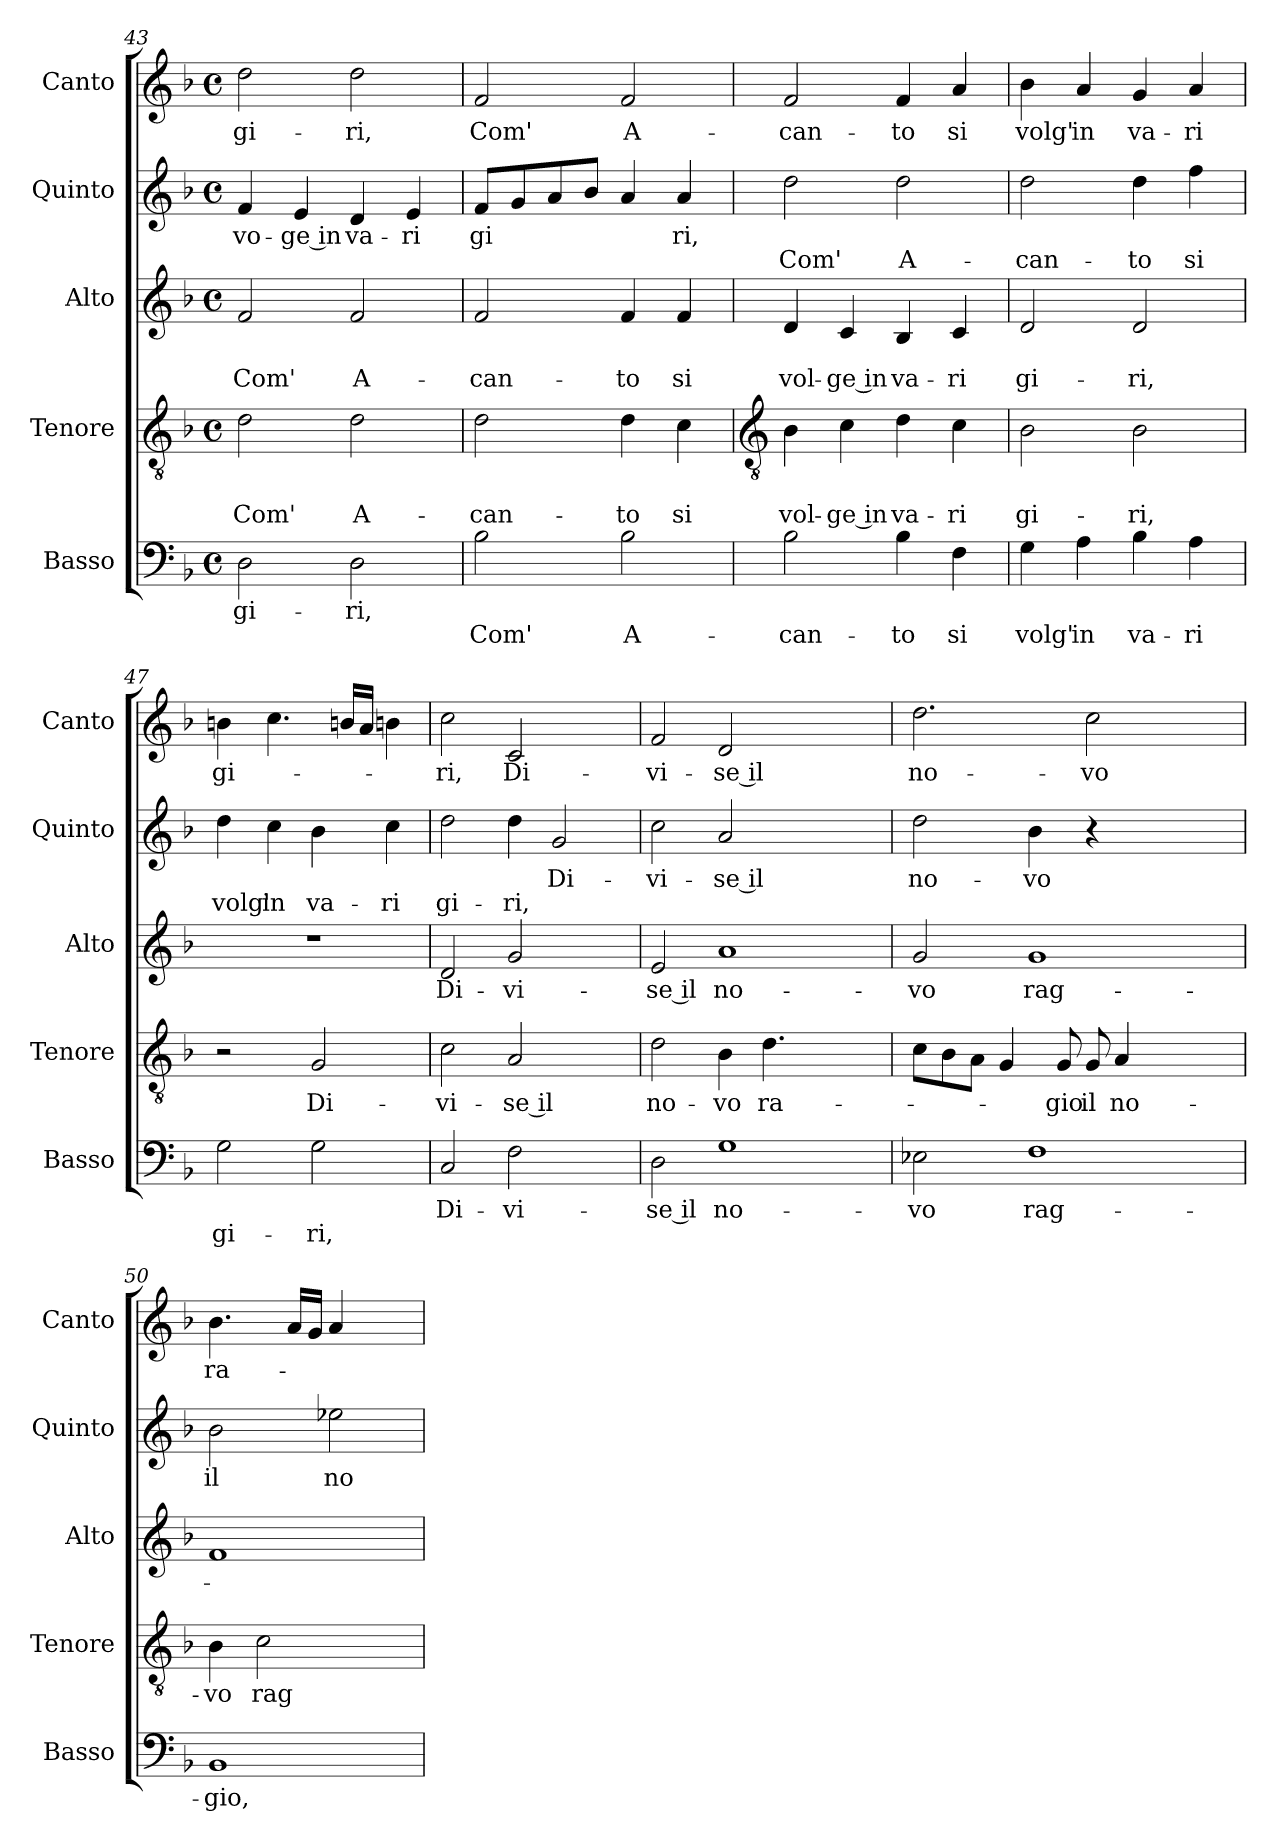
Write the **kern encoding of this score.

**kern	**text	**text	**kern	**text	**text	**kern	**text	**text	**kern	**text	**text	**kern	**text
*part5	*part5	*part5	*part4	*part4	*part4	*part3	*part3	*part3	*part2	*part2	*part2	*part1	*part1
*staff5	*staff5	*staff5	*staff4	*staff4	*staff4	*staff3	*staff3	*staff3	*staff2	*staff2	*staff2	*staff1	*staff1
*I"Basso	*	*	*I"Tenore	*	*	*I"Alto	*	*	*I"Quinto	*	*	*I"Canto	*
*I'Basso	*	*	*I'Tenore	*	*	*I'Alto	*	*	*I'Quinto	*	*	*I'Canto	*
*clefF4	*	*	*clefGv2	*	*	*clefG2	*	*	*clefG2	*	*	*clefG2	*
*k[b-]	*	*	*k[b-]	*	*	*k[b-]	*	*	*k[b-]	*	*	*k[b-]	*
*F:	*	*	*F:	*	*	*F:	*	*	*F:	*	*	*F:	*
*M4/4	*	*	*M4/4	*	*	*M4/4	*	*	*M4/4	*	*	*M4/4	*
*met(c)	*	*	*met(c)	*	*	*met(c)	*	*	*met(c)	*	*	*met(c)	*
=43	=43	=43	=43	=43	=43	=43	=43	=43	=43	=43	=43	=43	=43
!	!LO:LY:b	!	!	!	!LO:LY:b	!	!	!LO:LY:b	!	!LO:LY:b	!	!	!LO:LY:b
2D	gi-	.	2d	.	Com'	2f	.	Com'	4f	vo-	.	2dd	gi-
!	!	!	!	!	!	!	!	!	!	!LO:LY:b	!	!	!
.	.	.	.	.	.	.	.	.	4e	-ge in	.	.	.
!	!LO:LY:b	!	!	!	!LO:LY:b	!	!	!LO:LY:b	!	!LO:LY:b	!	!	!LO:LY:b
2D	-ri,	.	2d	.	A-	2f	.	A-	4d	va-	.	2dd	-ri,
!	!	!	!	!	!	!	!	!	!	!LO:LY:b	!	!	!
.	.	.	.	.	.	.	.	.	4e	-ri	.	.	.
=44	=44	=44	=44	=44	=44	=44	=44	=44	=44	=44	=44	=44	=44
!	!	!LO:LY:b	!	!	!LO:LY:b	!	!	!LO:LY:b	!	!LO:LY:b	!	!	!LO:LY:b
2B-	.	Com'	2d	.	-can-	2f	.	-can-	8fL	gi	.	2f	Com'
.	.	.	.	.	.	.	.	.	8g	.	.	.	.
.	.	.	.	.	.	.	.	.	8a	.	.	.	.
.	.	.	.	.	.	.	.	.	8b-J	.	.	.	.
!	!	!LO:LY:b	!	!	!LO:LY:b	!	!	!LO:LY:b	!	!	!	!	!LO:LY:b
2B-	.	A-	4d	.	-to	4f	.	-to	4a	.	.	2f	A-
!	!	!	!	!	!LO:LY:b	!	!	!LO:LY:b	!	!LO:LY:b	!	!	!
.	.	.	4c	.	si	4f	.	si	4a	ri,	.	.	.
!!LO:LB:g=z
=45	=45	=45	=45	=45	=45	=45	=45	=45	=45	=45	=45	=45	=45
*	*	*	*clefGv2	*	*	*	*	*	*	*	*	*	*
!	!	!LO:LY:b	!	!	!LO:LY:b	!	!	!LO:LY:b	!	!	!LO:LY:b	!	!LO:LY:b
2B-	.	-can-	4B-	.	vol-	4d	.	vol-	2dd	.	Com'	2f	-can-
!	!	!	!	!	!LO:LY:b	!	!	!LO:LY:b	!	!	!	!	!
.	.	.	4c	.	-ge in	4c	.	-ge in	.	.	.	.	.
!	!	!LO:LY:b	!	!	!LO:LY:b	!	!	!LO:LY:b	!	!	!LO:LY:b	!	!LO:LY:b
4B-	.	-to	4d	.	va-	4B-	.	va-	2dd	.	A-	4f	-to
!	!	!LO:LY:b	!	!	!LO:LY:b	!	!	!LO:LY:b	!	!	!	!	!LO:LY:b
4F	.	si	4c	.	-ri	4c	.	-ri	.	.	.	4a	si
!!LO:LB:g=z
=46	=46	=46	=46	=46	=46	=46	=46	=46	=46	=46	=46	=46	=46
!	!	!LO:LY:b	!	!	!LO:LY:b	!	!	!LO:LY:b	!	!	!LO:LY:b	!	!LO:LY:b
4G	.	volg'	2B-	.	gi-	2d	.	gi-	2dd	.	-can-	4b-	volg'
!	!	!LO:LY:b	!	!	!	!	!	!	!	!	!	!	!LO:LY:b
4A	.	in	.	.	.	.	.	.	.	.	.	4a	in
!	!	!LO:LY:b	!	!	!LO:LY:b	!	!	!LO:LY:b	!	!	!LO:LY:b	!	!LO:LY:b
4B-	.	va-	2B-	.	-ri,	2d	.	-ri,	4dd	.	-to	4g	va-
!	!	!LO:LY:b	!	!	!	!	!	!	!	!	!LO:LY:b	!	!LO:LY:b
4A	.	-ri	.	.	.	.	.	.	4ff	.	si	4a	-ri
=47	=47	=47	=47	=47	=47	=47	=47	=47	=47	=47	=47	=47	=47
!	!	!LO:LY:b	!	!	!	!	!	!	!	!	!LO:LY:b	!	!LO:LY:b
2G	.	gi-	2r	.	.	1r	.	.	4dd	.	volg'	4bn	gi-
!	!	!	!	!	!	!	!	!	!	!	!LO:LY:b	!	!
.	.	.	.	.	.	.	.	.	4cc	.	in	4.cc	.
!	!	!LO:LY:b	!	!LO:LY:b	!	!	!	!	!	!	!LO:LY:b	!	!
2G	.	-ri,	2G	Di-	.	.	.	.	4b-	.	va-	.	.
.	.	.	.	.	.	.	.	.	.	.	.	16bnLL	.
.	.	.	.	.	.	.	.	.	.	.	.	16aJJ	.
!	!	!	!	!	!	!	!	!	!	!	!LO:LY:b	!	!
.	.	.	.	.	.	.	.	.	4cc	.	-ri	4bn	.
=48A	=48A	=48A	=48A	=48A	=48A	=48A	=48A	=48A	=48A	=48A	=48A	=48A	=48A
!	!LO:LY:b	!	!	!LO:LY:b	!	!	!LO:LY:b	!	!	!	!LO:LY:b	!	!LO:LY:b
2C	Di-	.	2c	-vi-	.	2d	Di-	.	2dd	.	gi-	2cc	-ri,
!	!LO:LY:b	!	!	!LO:LY:b	!	!	!LO:LY:b	!	!	!	!LO:LY:b	!	!LO:LY:b
2F	-vi-	.	2A	-se il	.	2g	-vi-	.	4dd	.	-ri,	2c	Di-
!	!	!	!	!	!	!	!	!	!	!LO:LY:b	!	!	!
.	.	.	.	.	.	.	.	.	2g	Di-	.	.	.
4ryy	.	.	4ryy	.	.	4ryy	.	.	.	.	.	4ryy	.
=48B	=48B	=48B	=48B	=48B	=48B	=48B	=48B	=48B	=48B	=48B	=48B	=48B	=48B
!	!LO:LY:b	!	!	!LO:LY:b	!	!	!LO:LY:b	!	!	!LO:LY:b	!	!	!LO:LY:b
2D	-se il	.	2d	no-	.	2e	-se il	.	2cc	-vi-	.	2f	-vi-
!	!LO:LY:b	!	!	!LO:LY:b	!	!	!LO:LY:b	!	!	!LO:LY:b	!	!	!LO:LY:b
1G	no-	.	4B-	-vo	.	1a	no-	.	2a	-se il	.	2d	-se il
!	!	!	!	!LO:LY:b	!	!	!	!	!	!	!	!	!
.	.	.	4.d	ra-	.	.	.	.	.	.	.	.	.
.	.	.	.	.	.	.	.	.	2ryy	.	.	2ryy	.
.	.	.	4.ryy	.	.	.	.	.	.	.	.	.	.
=49A	=49A	=49A	=49A	=49A	=49A	=49A	=49A	=49A	=49A	=49A	=49A	=49A	=49A
!	!LO:LY:b	!	!	!	!	!	!LO:LY:b	!	!	!LO:LY:b	!	!	!LO:LY:b
2E-X	-vo	.	8cL	.	.	2g	-vo	.	2dd	no-	.	2.dd	no-
.	.	.	8B-	.	.	.	.	.	.	.	.	.	.
.	.	.	8AJ	.	.	.	.	.	.	.	.	.	.
.	.	.	4G	.	.	.	.	.	.	.	.	.	.
!	!LO:LY:b	!	!	!	!	!	!LO:LY:b	!	!	!LO:LY:b	!	!	!
1F	rag-	.	.	.	.	1g	rag-	.	4b-	-vo	.	.	.
!	!	!	!	!LO:LY:b	!	!	!	!	!	!	!	!	!
.	.	.	8G	-gio	.	.	.	.	.	.	.	.	.
!	!	!	!	!LO:LY:b	!	!	!	!	!	!	!	!	!LO:LY:b
.	.	.	8G	il	.	.	.	.	4r	.	.	2cc	-vo
!	!	!	!	!LO:LY:b	!	!	!	!	!	!	!	!	!
.	.	.	4A	no-	.	.	.	.	.	.	.	.	.
.	.	.	.	.	.	.	.	.	2ryy	.	.	.	.
.	.	.	4.ryy	.	.	.	.	.	.	.	.	.	.
.	.	.	.	.	.	.	.	.	.	.	.	4ryy	.
!!LO:LB:g=z
=50A	=50A	=50A	=50A	=50A	=50A	=50A	=50A	=50A	=50A	=50A	=50A	=50A	=50A
!	!LO:LY:b	!	!	!LO:LY:b	!	!	!	!	!	!LO:LY:b	!	!	!LO:LY:b
1BB-	-gio,	.	4B-	-vo	.	1f	.	.	2b-	il	.	4.b-	ra-
!	!	!	!	!LO:LY:b	!	!	!	!	!	!	!	!	!
.	.	.	2c	rag-	.	.	.	.	.	.	.	.	.
.	.	.	.	.	.	.	.	.	.	.	.	16aLL	.
.	.	.	.	.	.	.	.	.	.	.	.	16gJJ	.
!	!	!	!	!	!	!	!	!	!	!LO:LY:b	!	!	!
.	.	.	.	.	.	.	.	.	2ee-	no-	.	4a	.
.	.	.	4ryy	.	.	.	.	.	.	.	.	4ryy	.
=	=	=	=	=	=	=	=	=	=	=	=	=	=
*-	*-	*-	*-	*-	*-	*-	*-	*-	*-	*-	*-	*-	*-
